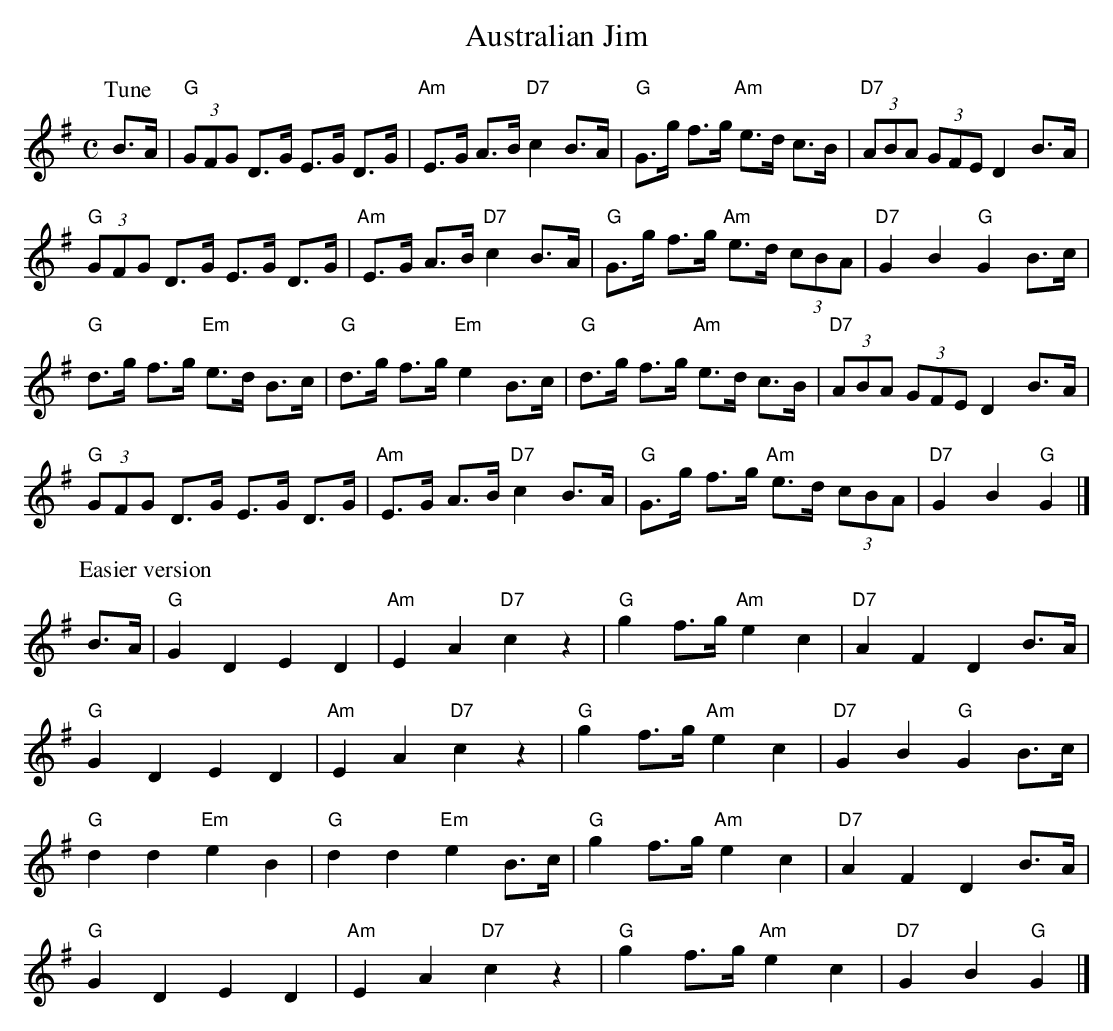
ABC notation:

X:1
T:Australian Jim
M:C
L:1/8
K:G
P:Tune
B>A|"G"(3GFG D>G E>G D>G|"Am"E>G A>B "D7"c2 B>A|"G"G>g f>g "Am"e>d c>B|"D7"(3ABA (3GFE D2 B>A|
"G"(3GFG D>G E>G D>G|"Am"E>G A>B "D7"c2 B>A|"G"G>g f>g "Am"e>d (3cBA|"D7" G2 B2 "G" G2 B>c|
"G"d>g f>g "Em"e>d B>c|"G"d>g f>g "Em"e2 B>c|"G"d>g f>g "Am"e>d c>B|"D7"(3ABA (3GFE D2 B>A|
"G"(3GFG D>G E>G D>G|"Am"E>G A>B "D7"c2 B>A|"G"G>g f>g "Am"e>d (3cBA|"D7"G2 B2 "G"G2|]
P:Easier version
B>A|"G"G2 D2 E2 D2|"Am"E2 A2 "D7"c2 z2|"G"g2 f>g "Am"e2 c2|"D7"A2 F2 D2 B>A|
"G"G2 D2 E2 D2|"Am"E2 A2 "D7"c2 z2|"G"g2 f>g "Am"e2 c2|"D7" G2 B2 "G" G2 B>c|
"G"d2 d2 "Em"e2 B2|"G"d2 d2 "Em"e2 B>c|"G"g2 f>g "Am"e2 c2|"D7"A2 F2 D2 B>A|
"G"G2 D2 E2 D2|"Am"E2 A2 "D7"c2 z2|"G"g2 f>g "Am"e2 c2|"D7" G2 B2 "G" G2|]
